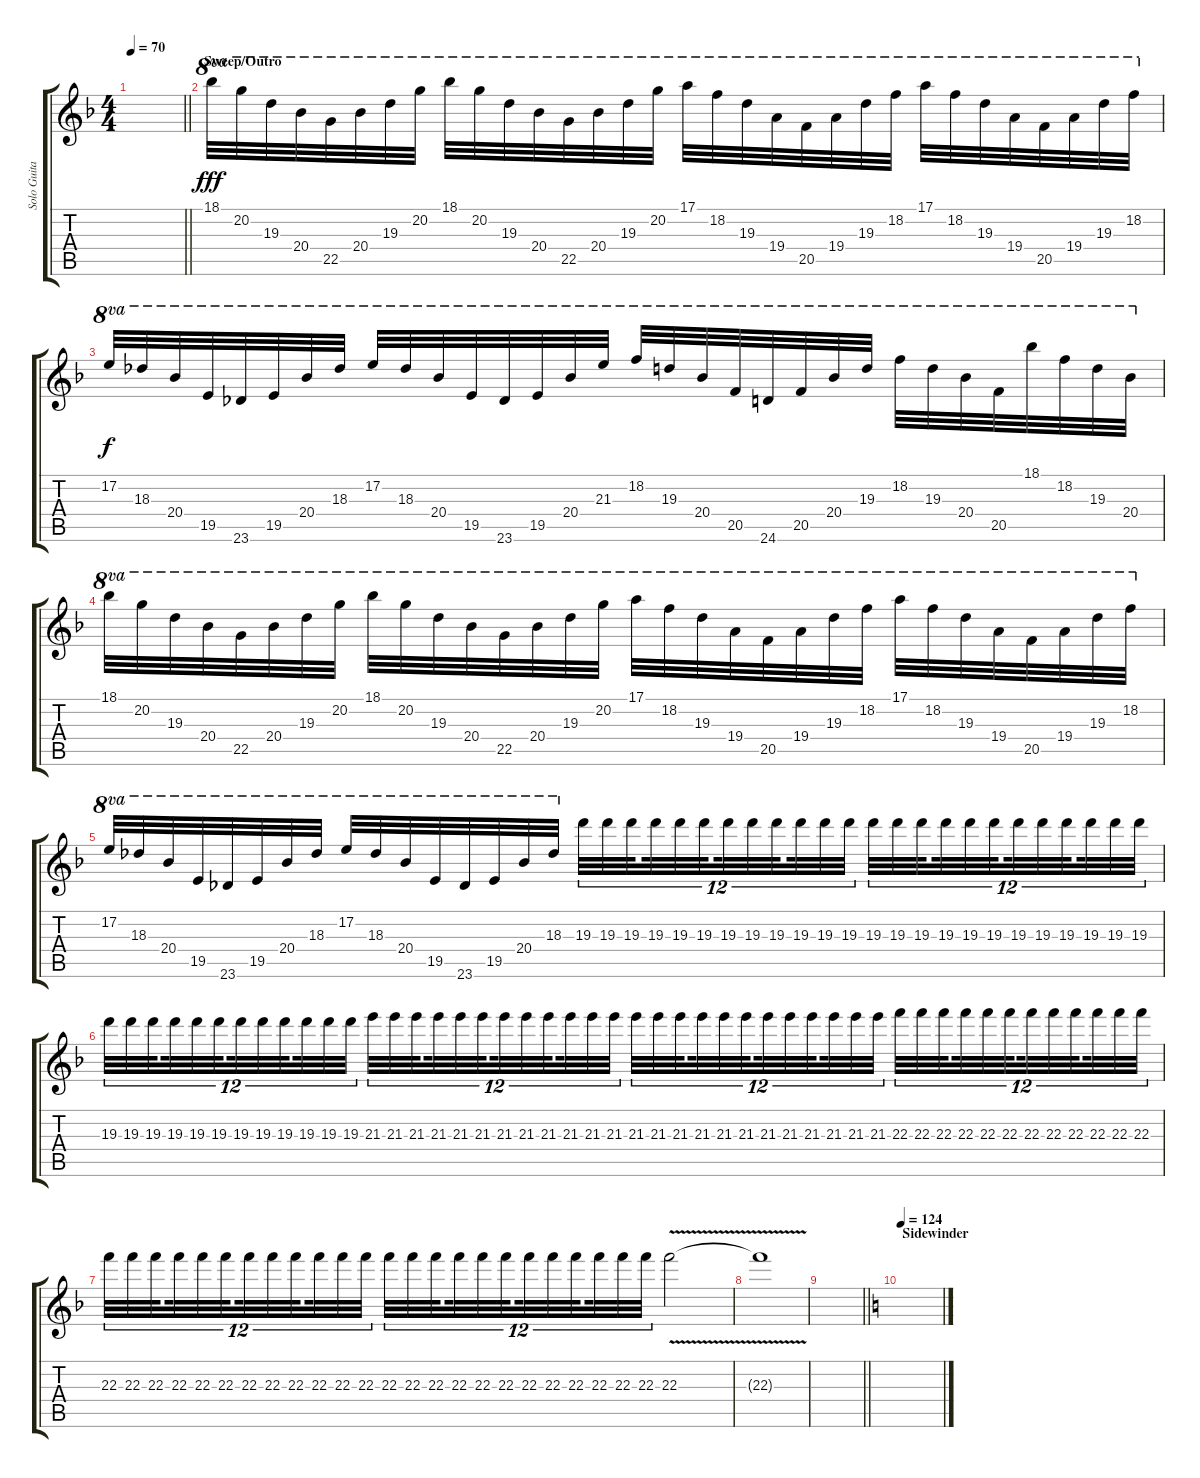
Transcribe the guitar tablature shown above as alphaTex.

\track ("Solo Guitar 1" "Solo Guita") {instrument distortionguitar}
\staff {score tabs}
\tuning (E4 B3 G3 D3 A2 D2) {hide}
\ts (4 4)
\tempo 70
\clef g2
\barLineRight lightlight
\ks f
|
\section ("" "Sweep/Outro")
18.1.32{ot 8va dy fff} 20.2.32{ot 8va} 19.3.32{ot 8va} 20.4.32{ot 8va} 22.5.32{ot 8va} 20.4.32{ot 8va} 19.3.32{ot 8va} 20.2.32{ot 8va} 18.1.32{ot 8va} 20.2.32{ot 8va} 19.3.32{ot 8va} 20.4.32{ot 8va} 22.5.32{ot 8va} 20.4.32{ot 8va} 19.3.32{ot 8va} 20.2.32{ot 8va} 17.1.32{ot 8va} 18.2.32{ot 8va} 19.3.32{ot 8va} 19.4.32{ot 8va} 20.5.32{ot 8va} 19.4.32{ot 8va} 19.3.32{ot 8va} 18.2.32{ot 8va} 17.1.32{ot 8va} 18.2.32{ot 8va} 19.3.32{ot 8va} 19.4.32{ot 8va} 20.5.32{ot 8va} 19.4.32{ot 8va} 19.3.32{ot 8va} 18.2.32{ot 8va} |
17.2.32{ot 8va dy f} 18.3.32{ot 8va} 20.4.32{ot 8va} 19.5.32{ot 8va} 23.6.32{ot 8va} 19.5.32{ot 8va} 20.4.32{ot 8va} 18.3.32{ot 8va} 17.2.32{ot 8va} 18.3.32{ot 8va} 20.4.32{ot 8va} 19.5.32{ot 8va} 23.6.32{ot 8va} 19.5.32{ot 8va} 20.4.32{ot 8va} 21.3.32{ot 8va} 18.2.32{ot 8va} 19.3.32{ot 8va} 20.4.32{ot 8va} 20.5.32{ot 8va} 24.6.32{ot 8va} 20.5.32{ot 8va} 20.4.32{ot 8va} 19.3.32{ot 8va} 18.2.32{ot 8va} 19.3.32{ot 8va} 20.4.32{ot 8va} 20.5.32{ot 8va} 18.1.32{ot 8va} 18.2.32{ot 8va} 19.3.32{ot 8va} 20.4.32{ot 8va} |
18.1.32{ot 8va} 20.2.32{ot 8va} 19.3.32{ot 8va} 20.4.32{ot 8va} 22.5.32{ot 8va} 20.4.32{ot 8va} 19.3.32{ot 8va} 20.2.32{ot 8va} 18.1.32{ot 8va} 20.2.32{ot 8va} 19.3.32{ot 8va} 20.4.32{ot 8va} 22.5.32{ot 8va} 20.4.32{ot 8va} 19.3.32{ot 8va} 20.2.32{ot 8va} 17.1.32{ot 8va} 18.2.32{ot 8va} 19.3.32{ot 8va} 19.4.32{ot 8va} 20.5.32{ot 8va} 19.4.32{ot 8va} 19.3.32{ot 8va} 18.2.32{ot 8va} 17.1.32{ot 8va} 18.2.32{ot 8va} 19.3.32{ot 8va} 19.4.32{ot 8va} 20.5.32{ot 8va} 19.4.32{ot 8va} 19.3.32{ot 8va} 18.2.32{ot 8va} |
17.2.32{ot 8va} 18.3.32{ot 8va} 20.4.32{ot 8va} 19.5.32{ot 8va} 23.6.32{ot 8va} 19.5.32{ot 8va} 20.4.32{ot 8va} 18.3.32{ot 8va} 17.2.32{ot 8va} 18.3.32{ot 8va} 20.4.32{ot 8va} 19.5.32{ot 8va} 23.6.32{ot 8va} 19.5.32{ot 8va} 20.4.32{ot 8va} 18.3.32{ot 8va} 19.3.32{tu (12 8)} 19.3.32{tu (12 8)} 19.3.32{tu (12 8) beam splitsecondary} 19.3.32{tu (12 8)} 19.3.32{tu (12 8)} 19.3.32{tu (12 8) beam splitsecondary} 19.3.32{tu (12 8)} 19.3.32{tu (12 8)} 19.3.32{tu (12 8) beam splitsecondary} 19.3.32{tu (12 8)} 19.3.32{tu (12 8)} 19.3.32{tu (12 8)} 19.3.32{tu (12 8)} 19.3.32{tu (12 8)} 19.3.32{tu (12 8) beam splitsecondary} 19.3.32{tu (12 8)} 19.3.32{tu (12 8)} 19.3.32{tu (12 8) beam splitsecondary} 19.3.32{tu (12 8)} 19.3.32{tu (12 8)} 19.3.32{tu (12 8) beam splitsecondary} 19.3.32{tu (12 8)} 19.3.32{tu (12 8)} 19.3.32{tu (12 8)} |
19.3.32{tu (12 8)} 19.3.32{tu (12 8)} 19.3.32{tu (12 8) beam splitsecondary} 19.3.32{tu (12 8)} 19.3.32{tu (12 8)} 19.3.32{tu (12 8) beam splitsecondary} 19.3.32{tu (12 8)} 19.3.32{tu (12 8)} 19.3.32{tu (12 8) beam splitsecondary} 19.3.32{tu (12 8)} 19.3.32{tu (12 8)} 19.3.32{tu (12 8)} 21.3.32{tu (12 8)} 21.3.32{tu (12 8)} 21.3.32{tu (12 8) beam splitsecondary} 21.3.32{tu (12 8)} 21.3.32{tu (12 8)} 21.3.32{tu (12 8) beam splitsecondary} 21.3.32{tu (12 8)} 21.3.32{tu (12 8)} 21.3.32{tu (12 8) beam splitsecondary} 21.3.32{tu (12 8)} 21.3.32{tu (12 8)} 21.3.32{tu (12 8)} 21.3.32{tu (12 8)} 21.3.32{tu (12 8)} 21.3.32{tu (12 8) beam splitsecondary} 21.3.32{tu (12 8)} 21.3.32{tu (12 8)} 21.3.32{tu (12 8) beam splitsecondary} 21.3.32{tu (12 8)} 21.3.32{tu (12 8)} 21.3.32{tu (12 8) beam splitsecondary} 21.3.32{tu (12 8)} 21.3.32{tu (12 8)} 21.3.32{tu (12 8)} 22.3.32{tu (12 8)} 22.3.32{tu (12 8)} 22.3.32{tu (12 8) beam splitsecondary} 22.3.32{tu (12 8)} 22.3.32{tu (12 8)} 22.3.32{tu (12 8) beam splitsecondary} 22.3.32{tu (12 8)} 22.3.32{tu (12 8)} 22.3.32{tu (12 8) beam splitsecondary} 22.3.32{tu (12 8)} 22.3.32{tu (12 8)} 22.3.32{tu (12 8)} |
22.3.32{tu (12 8)} 22.3.32{tu (12 8)} 22.3.32{tu (12 8) beam splitsecondary} 22.3.32{tu (12 8)} 22.3.32{tu (12 8)} 22.3.32{tu (12 8) beam splitsecondary} 22.3.32{tu (12 8)} 22.3.32{tu (12 8)} 22.3.32{tu (12 8) beam splitsecondary} 22.3.32{tu (12 8)} 22.3.32{tu (12 8)} 22.3.32{tu (12 8)} 22.3.32{tu (12 8)} 22.3.32{tu (12 8)} 22.3.32{tu (12 8) beam splitsecondary} 22.3.32{tu (12 8)} 22.3.32{tu (12 8)} 22.3.32{tu (12 8) beam splitsecondary} 22.3.32{tu (12 8)} 22.3.32{tu (12 8)} 22.3.32{tu (12 8) beam splitsecondary} 22.3.32{tu (12 8)} 22.3.32{tu (12 8)} 22.3.32{tu (12 8)} 22.3{v}.2 |
22.3{t}.1 |
\barLineRight lightlight
|
\section ("" "Sidewinder")
\tempo 124
\ks c
